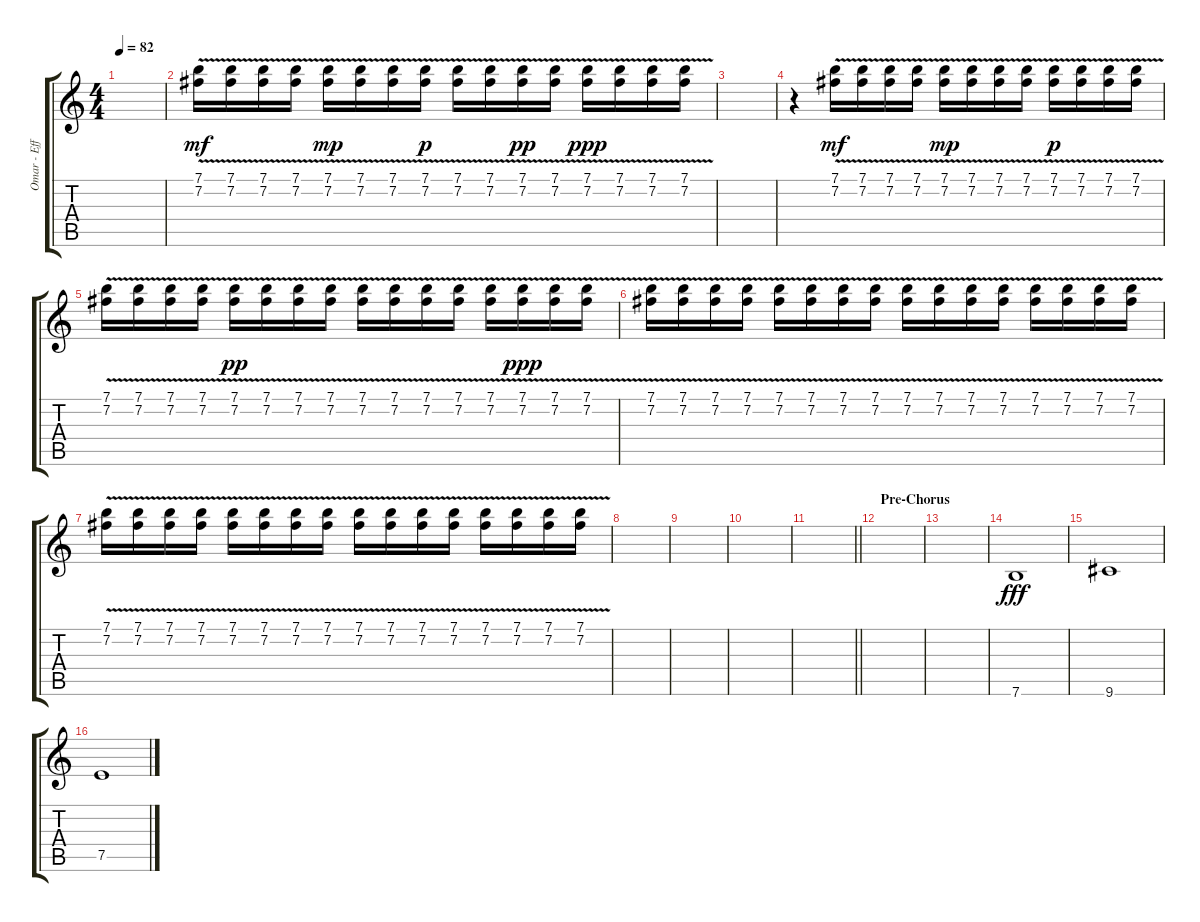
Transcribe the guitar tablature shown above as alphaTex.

\track ("Omar - Effects" "Omar - Eff") {instrument distortionguitar}
\staff {score tabs}
\tuning (E4 B3 G3 D3 A2 E2) {hide}
\ts (4 4)
\tempo 82
\clef g2
\ks c
|
(7.1{v} 7.2{v}).16{dy mf} (7.1{v} 7.2{v}).16 (7.1{v} 7.2{v}).16 (7.1{v} 7.2{v}).16 (7.1{v} 7.2{v}).16{dy mp} (7.1{v} 7.2{v}).16 (7.1{v} 7.2{v}).16 (7.1{v} 7.2{v}).16{dy p} (7.1{v} 7.2{v}).16 (7.1{v} 7.2{v}).16 (7.1{v} 7.2{v}).16{dy pp} (7.1{v} 7.2{v}).16 (7.1{v} 7.2{v}).16{dy ppp} (7.1{v} 7.2{v}).16 (7.1{v} 7.2{v}).16 (7.1{v} 7.2{v}).16 |
|
r.4 (7.1{v} 7.2{v}).16{dy mf} (7.1{v} 7.2{v}).16 (7.1{v} 7.2{v}).16 (7.1{v} 7.2{v}).16 (7.1{v} 7.2{v}).16{dy mp} (7.1{v} 7.2{v}).16 (7.1{v} 7.2{v}).16 (7.1{v} 7.2{v}).16 (7.1{v} 7.2{v}).16{dy p} (7.1{v} 7.2{v}).16 (7.1{v} 7.2{v}).16 (7.1{v} 7.2{v}).16 |
(7.1{v} 7.2{v}).16 (7.1{v} 7.2{v}).16 (7.1{v} 7.2{v}).16 (7.1{v} 7.2{v}).16 (7.1{v} 7.2{v}).16{dy pp} (7.1{v} 7.2{v}).16 (7.1{v} 7.2{v}).16 (7.1{v} 7.2{v}).16 (7.1{v} 7.2{v}).16 (7.1{v} 7.2{v}).16 (7.1{v} 7.2{v}).16 (7.1{v} 7.2{v}).16 (7.1{v} 7.2{v}).16 (7.1{v} 7.2{v}).16{dy ppp} (7.1{v} 7.2{v}).16 (7.1{v} 7.2{v}).16 |
(7.1{v} 7.2{v}).16 (7.1{v} 7.2{v}).16 (7.1{v} 7.2{v}).16 (7.1{v} 7.2{v}).16 (7.1{v} 7.2{v}).16 (7.1{v} 7.2{v}).16 (7.1{v} 7.2{v}).16 (7.1{v} 7.2{v}).16 (7.1{v} 7.2{v}).16 (7.1{v} 7.2{v}).16 (7.1{v} 7.2{v}).16 (7.1{v} 7.2{v}).16 (7.1{v} 7.2{v}).16 (7.1{v} 7.2{v}).16 (7.1{v} 7.2{v}).16 (7.1{v} 7.2{v}).16 |
(7.1{v} 7.2{v}).16 (7.1{v} 7.2{v}).16 (7.1{v} 7.2{v}).16 (7.1{v} 7.2{v}).16 (7.1{v} 7.2{v}).16 (7.1{v} 7.2{v}).16 (7.1{v} 7.2{v}).16 (7.1{v} 7.2{v}).16 (7.1{v} 7.2{v}).16 (7.1{v} 7.2{v}).16 (7.1{v} 7.2{v}).16 (7.1{v} 7.2{v}).16 (7.1{v} 7.2{v}).16 (7.1{v} 7.2{v}).16 (7.1{v} 7.2{v}).16 (7.1{v} 7.2{v}).16 |
|
|
|
\barLineRight lightlight
|
\section ("" "Pre-Chorus")
|
|
7.6.1{dy fff} |
9.6.1 |
7.5.1
